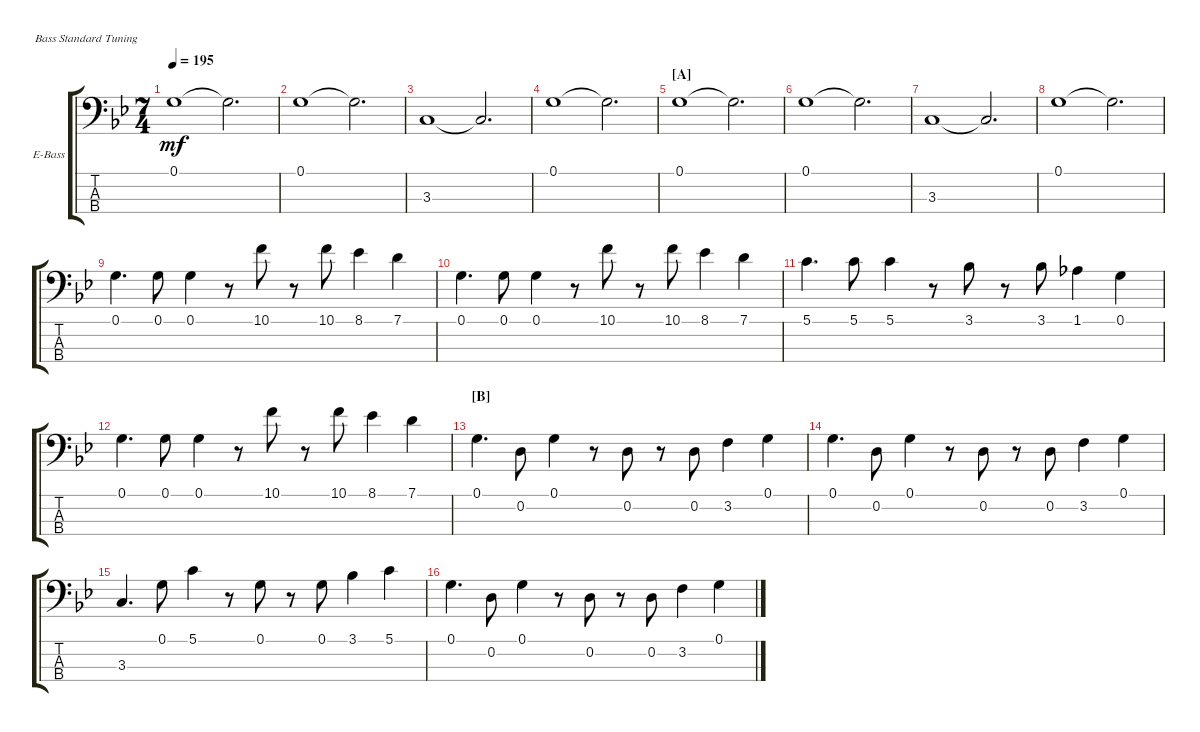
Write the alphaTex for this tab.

\defaultSystemsLayout 4
\bracketExtendMode groupsimilarinstruments
\firstSystemTrackNameOrientation horizontal
\otherSystemsTrackNameOrientation horizontal
\track ("Electric Bass" "E-Bass") {instrument electricbassfinger}
\staff {score tabs}
\tuning (G2 D2 A1 E1)
\ts (7 4)
\beaming (8 4 4 6)
\tempo 195
\clef f4
\ks gminor
0.1.1{dy mf instrument electricbassfinger} 0.1{t}.2{d} |
0.1.1 0.1{t}.2{d} |
3.3.1 3.3{t}.2{d} |
0.1.1 0.1{t}.2{d} |
\section ("A" "")
0.1.1 0.1{t}.2{d} |
0.1.1 0.1{t}.2{d} |
3.3.1 3.3{t}.2{d} |
0.1.1 0.1{t}.2{d} |
0.1.4{d} 0.1.8 0.1.4 r.8 10.1.8 r.8 10.1.8 8.1.4 7.1.4 |
0.1.4{d} 0.1.8 0.1.4 r.8 10.1.8 r.8 10.1.8 8.1.4 7.1.4 |
5.1.4{d} 5.1.8 5.1.4 r.8 3.1.8 r.8 3.1.8 1.1.4 0.1.4 |
0.1.4{d} 0.1.8 0.1.4 r.8 10.1.8 r.8 10.1.8 8.1.4 7.1.4 |
\section ("B" "")
0.1.4{d} 0.2.8 0.1.4 r.8 0.2.8 r.8 0.2.8 3.2.4 0.1.4 |
0.1.4{d} 0.2.8 0.1.4 r.8 0.2.8 r.8 0.2.8 3.2.4 0.1.4 |
3.3.4{d} 0.1.8 5.1.4 r.8 0.1.8 r.8 0.1.8 3.1.4 5.1.4 |
0.1.4{d} 0.2.8 0.1.4 r.8 0.2.8 r.8 0.2.8 3.2.4 0.1.4
